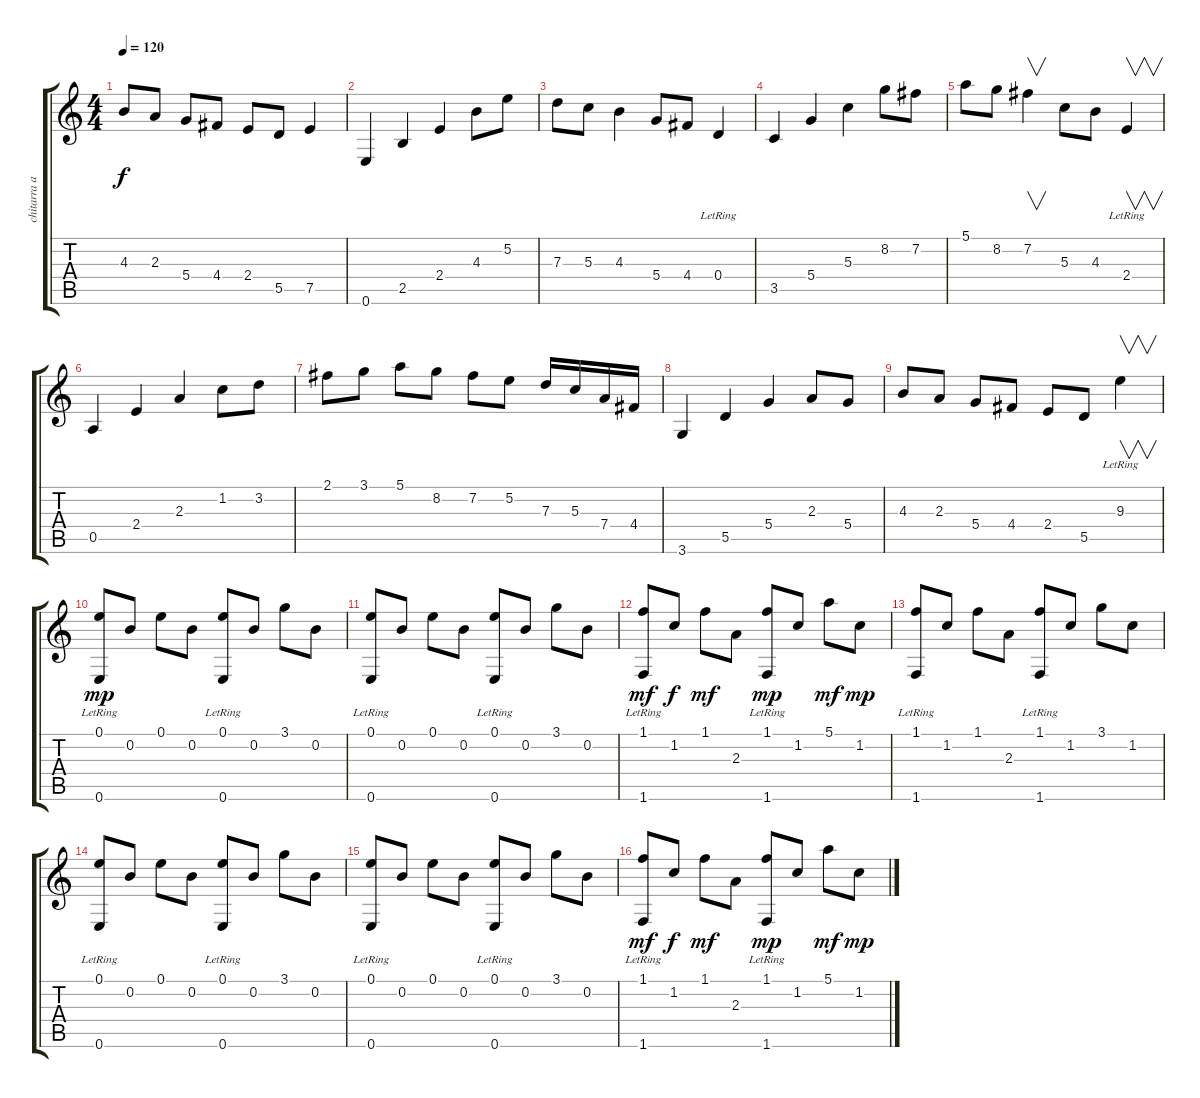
\track ("chitarra acustica" "chitarra a") {instrument acousticguitarnylon}
\staff {score tabs}
\tuning (E4 B3 G3 D3 A2 E2) {hide}
\ts (4 4)
\tempo 120
\clef g2
\ks c
4.3.8{dy f} 2.3.8 5.4.8 4.4.8 2.4.8 5.5.8 7.5.4 |
0.6.4 2.5.4 2.4.4 4.3.8 5.2.8 |
7.3.8 5.3.8 4.3.4 5.4.8 4.4.8 0.4{lr}.4 |
3.5.4 5.4.4 5.3.4 8.2.8 7.2.8 |
5.1.8 8.2.8 7.2.4{v} 5.3.8 4.3.8 2.4{lr}.4{v} |
0.5.4 2.4.4 2.3.4 1.2.8 3.2.8 |
2.1.8 3.1.8 5.1.8 8.2.8 7.2.8 5.2.8 7.3.16 5.3.16 7.4.16 4.4.16 |
3.6.4 5.5.4 5.4.4 2.3.8 5.4.8 |
4.3.8 2.3.8 5.4.8 4.4.8 2.4.8 5.5.8 9.3{lr}.4{v} |
(0.1 0.6{lr}).8{dy mp} 0.2.8 0.1.8 0.2.8 (0.1 0.6{lr}).8 0.2.8 3.1.8 0.2.8 |
(0.1 0.6{lr}).8 0.2.8 0.1.8 0.2.8 (0.1 0.6{lr}).8 0.2.8 3.1.8 0.2.8 |
(1.1 1.6{lr}).8{dy mf} 1.2.8{dy f} 1.1.8{dy mf} 2.3.8 (1.1 1.6{lr}).8{dy mp} 1.2.8 5.1.8{dy mf} 1.2.8{dy mp} |
(1.1 1.6{lr}).8 1.2.8 1.1.8 2.3.8 (1.1 1.6{lr}).8 1.2.8 3.1.8 1.2.8 |
(0.1 0.6{lr}).8 0.2.8 0.1.8 0.2.8 (0.1 0.6{lr}).8 0.2.8 3.1.8 0.2.8 |
(0.1 0.6{lr}).8 0.2.8 0.1.8 0.2.8 (0.1 0.6{lr}).8 0.2.8 3.1.8 0.2.8 |
(1.1 1.6{lr}).8{dy mf} 1.2.8{dy f} 1.1.8{dy mf} 2.3.8 (1.1 1.6{lr}).8{dy mp} 1.2.8 5.1.8{dy mf} 1.2.8{dy mp}
